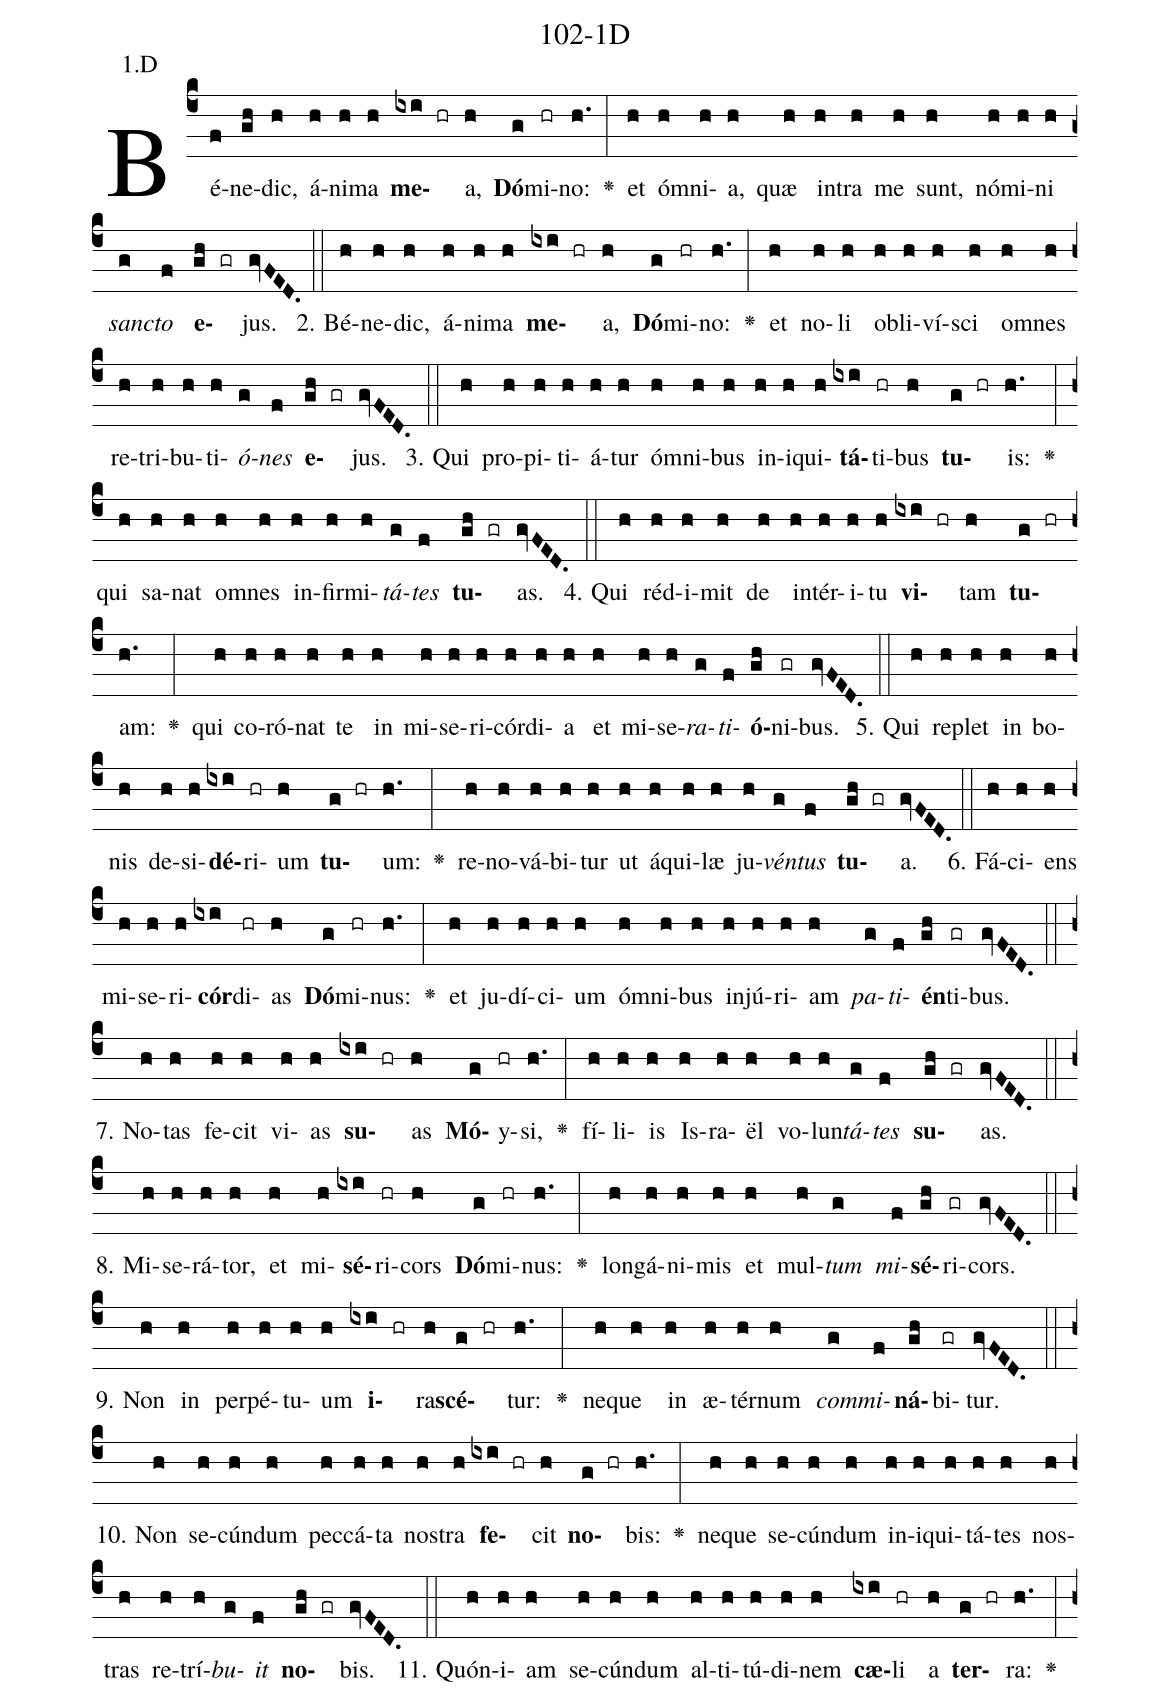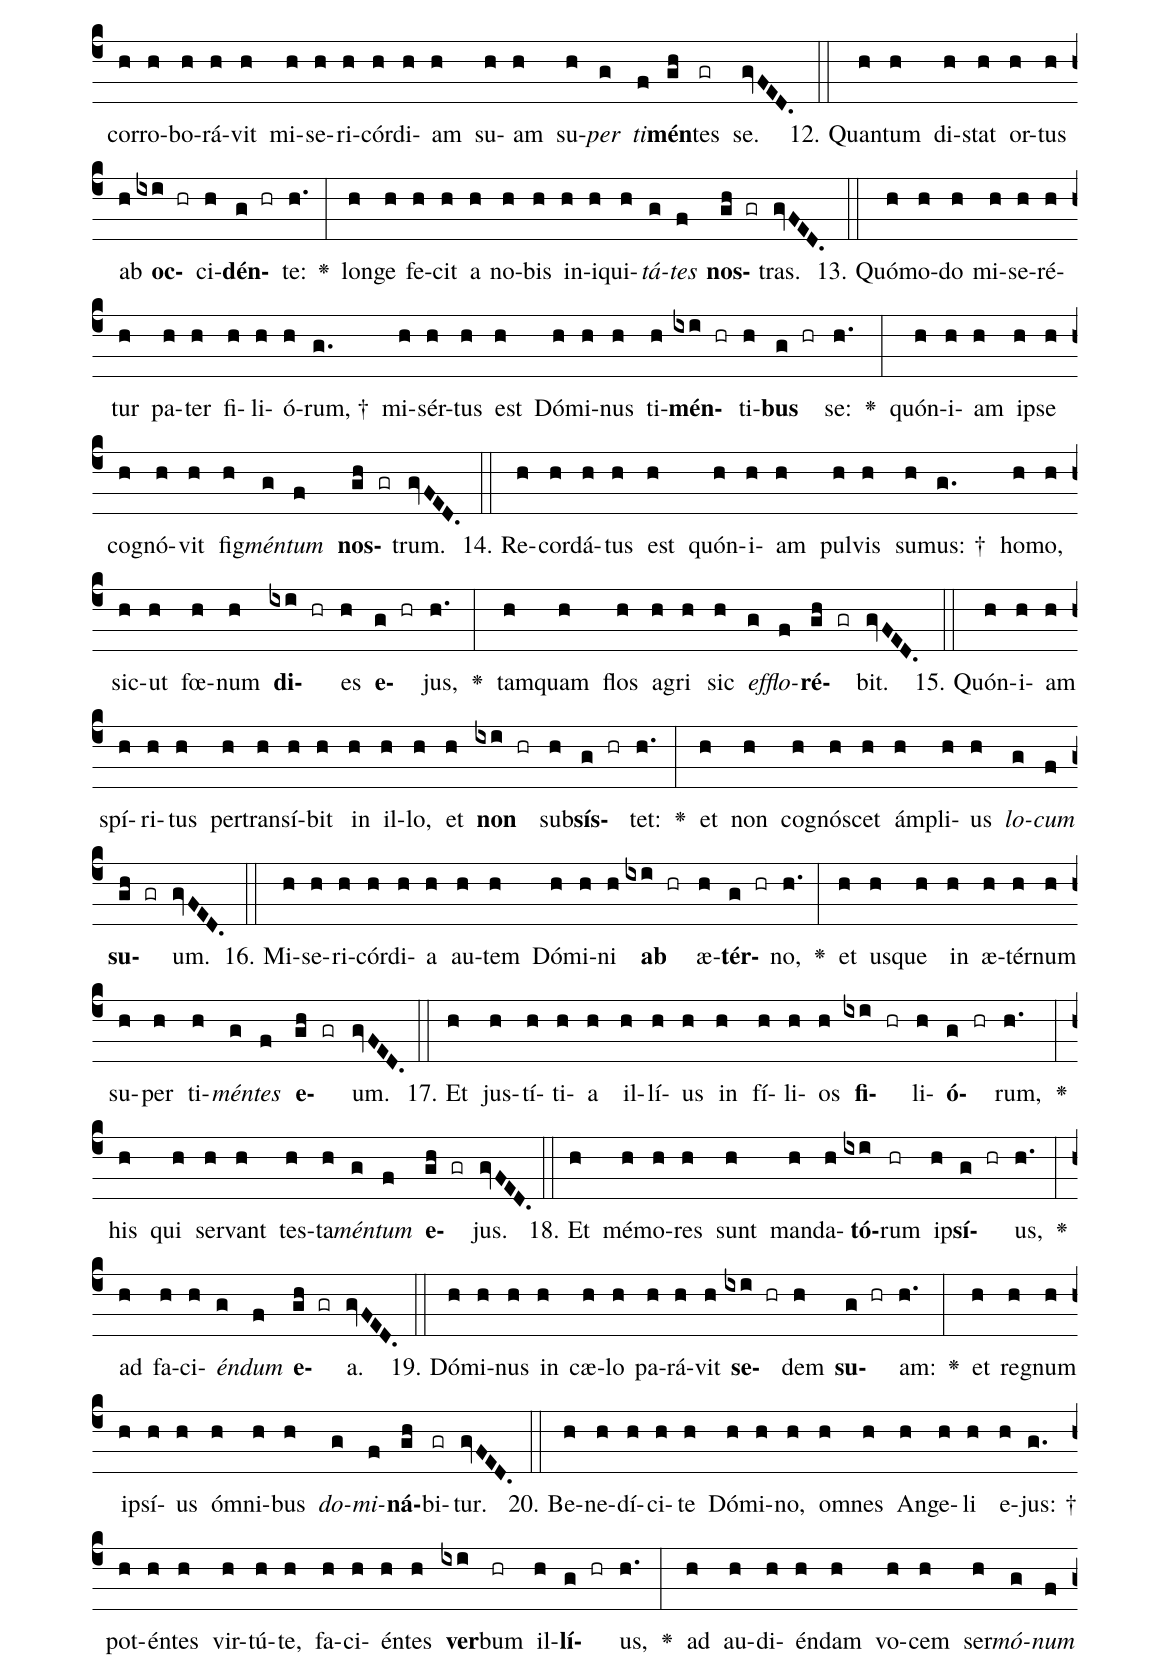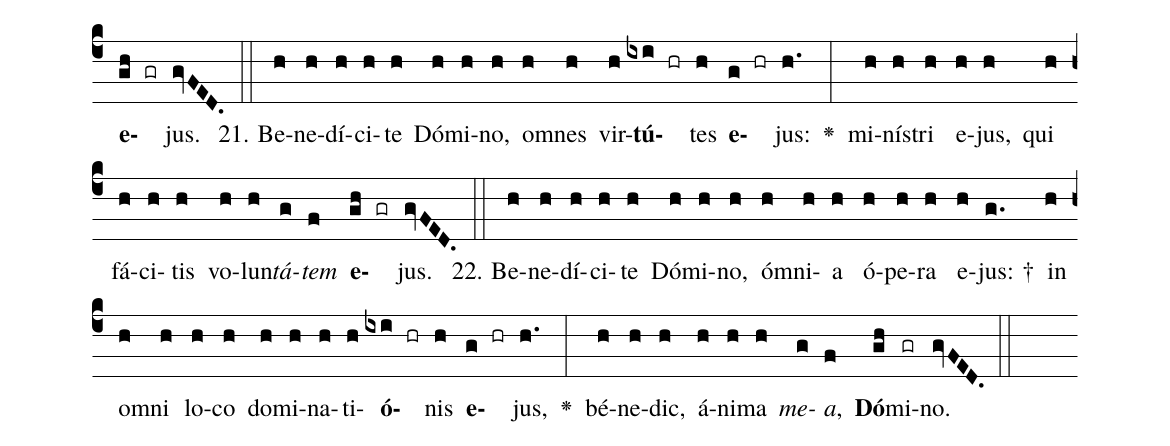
name: 102-1D;
annotation: 1.D;
%%
(c4)Bé(f)ne(gh)dic,(h) á(h)ni(h)ma(h) <b>me</b>(ixi hr)a,(h) <b>Dó</b>(g)mi(hr)no:(h.) <v>\greheightstar</v>(:) et(h) óm(h)ni(h)a,(h) quæ(h) in(h)tra(h) me(h) sunt,(h) nó(h)mi(h)ni(h) <i>sanc</i>(g)<i>to</i>(f) <b>e</b>(gh gr)jus.(gvFED.) (::)
2. Bé(h)ne(h)dic,(h) á(h)ni(h)ma(h) <b>me</b>(ixi hr)a,(h) <b>Dó</b>(g)mi(hr)no:(h.) <v>\greheightstar</v>(:) et(h) no(h)li(h) ob(h)li(h)ví(h)sci(h) om(h)nes(h) re(h)tri(h)bu(h)ti(h)<i>ó</i>(g)<i>nes</i>(f) <b>e</b>(gh gr)jus.(gvFED.) (::)
3. Qui(h) pro(h)pi(h)ti(h)á(h)tur(h) óm(h)ni(h)bus(h) in(h)i(h)qui(h)<b>tá</b>(ixi)ti(hr)bus(h) <b>tu</b>(g hr)is:(h.) <v>\greheightstar</v>(:) qui(h) sa(h)nat(h) om(h)nes(h) in(h)fir(h)mi(h)<i>tá</i>(g)<i>tes</i>(f) <b>tu</b>(gh gr)as.(gvFED.) (::)
4. Qui(h) réd(h)i(h)mit(h) de(h) in(h)tér(h)i(h)tu(h) <b>vi</b>(ixi hr)tam(h) <b>tu</b>(g hr)am:(h.) <v>\greheightstar</v>(:) qui(h) co(h)ró(h)nat(h) te(h) in(h) mi(h)se(h)ri(h)cór(h)di(h)a(h) et(h) mi(h)se(h)<i>ra</i>(g)<i>ti</i>(f)<b>ó</b>(gh)ni(gr)bus.(gvFED.) (::)
5. Qui(h) re(h)plet(h) in(h) bo(h)nis(h) de(h)si(h)<b>dé</b>(ixi)ri(hr)um(h) <b>tu</b>(g hr)um:(h.) <v>\greheightstar</v>(:) re(h)no(h)vá(h)bi(h)tur(h) ut(h) á(h)qui(h)læ(h) ju(h)<i>vén</i>(g)<i>tus</i>(f) <b>tu</b>(gh gr)a.(gvFED.) (::)
6. Fá(h)ci(h)ens(h) mi(h)se(h)ri(h)<b>cór</b>(ixi)di(hr)as(h) <b>Dó</b>(g)mi(hr)nus:(h.) <v>\greheightstar</v>(:) et(h) ju(h)dí(h)ci(h)um(h) óm(h)ni(h)bus(h) in(h)jú(h)ri(h)am(h) <i>pa</i>(g)<i>ti</i>(f)<b>én</b>(gh)ti(gr)bus.(gvFED.) (::)
7. No(h)tas(h) fe(h)cit(h) vi(h)as(h) <b>su</b>(ixi hr)as(h) <b>Mó</b>(g)y(hr)si,(h.) <v>\greheightstar</v>(:) fí(h)li(h)is(h) Is(h)ra(h)ël(h) vo(h)lun(h)<i>tá</i>(g)<i>tes</i>(f) <b>su</b>(gh gr)as.(gvFED.) (::)
8. Mi(h)se(h)rá(h)tor,(h) et(h) mi(h)<b>sé</b>(ixi)ri(hr)cors(h) <b>Dó</b>(g)mi(hr)nus:(h.) <v>\greheightstar</v>(:) long(h)á(h)ni(h)mis(h) et(h) mul(h)<i>tum</i>(g) <i>mi</i>(f)<b>sé</b>(gh)ri(gr)cors.(gvFED.) (::)
9. Non(h) in(h) per(h)pé(h)tu(h)um(h) <b>i</b>(ixi hr)ra(h)<b>scé</b>(g hr)tur:(h.) <v>\greheightstar</v>(:) ne(h)que(h) in(h) æ(h)tér(h)num(h) <i>com</i>(g)<i>mi</i>(f)<b>ná</b>(gh)bi(gr)tur.(gvFED.) (::)
10. Non(h) se(h)cún(h)dum(h) pec(h)cá(h)ta(h) nos(h)tra(h) <b>fe</b>(ixi hr)cit(h) <b>no</b>(g hr)bis:(h.) <v>\greheightstar</v>(:) ne(h)que(h) se(h)cún(h)dum(h) in(h)i(h)qui(h)tá(h)tes(h) nos(h)tras(h) re(h)trí(h)<i>bu</i>(g)<i>it</i>(f) <b>no</b>(gh gr)bis.(gvFED.) (::)
11. Quón(h)i(h)am(h) se(h)cún(h)dum(h) al(h)ti(h)tú(h)di(h)nem(h) <b>cæ</b>(ixi)li(hr) a(h) <b>ter</b>(g hr)ra:(h.) <v>\greheightstar</v>(:) cor(h)ro(h)bo(h)rá(h)vit(h) mi(h)se(h)ri(h)cór(h)di(h)am(h) su(h)am(h) su(h)<i>per</i>(g) <i>ti</i>(f)<b>mén</b>(gh)tes(gr) se.(gvFED.) (::)
12. Quan(h)tum(h) di(h)stat(h) or(h)tus(h) ab(h) <b>oc</b>(ixi hr)ci(h)<b>dén</b>(g hr)te:(h.) <v>\greheightstar</v>(:) lon(h)ge(h) fe(h)cit(h) a(h) no(h)bis(h) in(h)i(h)qui(h)<i>tá</i>(g)<i>tes</i>(f) <b>nos</b>(gh gr)tras.(gvFED.) (::)
13. Quó(h)mo(h)do(h) mi(h)se(h)ré(h)tur(h) pa(h)ter(h) fi(h)li(h)ó(h)rum, †(g.) mi(h)sér(h)tus(h) est(h) Dó(h)mi(h)nus(h) ti(h)<b>mén</b>(ixi hr)ti(h)<b>bus</b>(g hr) se:(h.) <v>\greheightstar</v>(:) quón(h)i(h)am(h) ip(h)se(h) co(h)gnó(h)vit(h) fig(h)<i>mén</i>(g)<i>tum</i>(f) <b>nos</b>(gh gr)trum.(gvFED.) (::)
14. Re(h)cor(h)dá(h)tus(h) est(h) quón(h)i(h)am(h) pul(h)vis(h) su(h)mus: †(g.) ho(h)mo,(h) sic(h)ut(h) fœ(h)num(h) <b>di</b>(ixi hr)es(h) <b>e</b>(g hr)jus,(h.) <v>\greheightstar</v>(:) tam(h)quam(h) flos(h) a(h)gri(h) sic(h) <i>ef</i>(g)<i>flo</i>(f)<b>ré</b>(gh gr)bit.(gvFED.) (::)
15. Quón(h)i(h)am(h) spí(h)ri(h)tus(h) per(h)trans(h)í(h)bit(h) in(h) il(h)lo,(h) et(h) <b>non</b>(ixi hr) sub(h)<b>sís</b>(g hr)tet:(h.) <v>\greheightstar</v>(:) et(h) non(h) co(h)gnó(h)scet(h) ám(h)pli(h)us(h) <i>lo</i>(g)<i>cum</i>(f) <b>su</b>(gh gr)um.(gvFED.) (::)
16. Mi(h)se(h)ri(h)cór(h)di(h)a(h) au(h)tem(h) Dó(h)mi(h)ni(h) <b>ab</b>(ixi hr) æ(h)<b>tér</b>(g hr)no,(h.) <v>\greheightstar</v>(:) et(h) us(h)que(h) in(h) æ(h)tér(h)num(h) su(h)per(h) ti(h)<i>mén</i>(g)<i>tes</i>(f) <b>e</b>(gh gr)um.(gvFED.) (::)
17. Et(h) jus(h)tí(h)ti(h)a(h) il(h)lí(h)us(h) in(h) fí(h)li(h)os(h) <b>fi</b>(ixi hr)li(h)<b>ó</b>(g hr)rum,(h.) <v>\greheightstar</v>(:) his(h) qui(h) ser(h)vant(h) tes(h)ta(h)<i>mén</i>(g)<i>tum</i>(f) <b>e</b>(gh gr)jus.(gvFED.) (::)
18. Et(h) mé(h)mo(h)res(h) sunt(h) man(h)da(h)<b>tó</b>(ixi)rum(hr) ip(h)<b>sí</b>(g hr)us,(h.) <v>\greheightstar</v>(:) ad(h) fa(h)ci(h)<i>én</i>(g)<i>dum</i>(f) <b>e</b>(gh gr)a.(gvFED.) (::)
19. Dó(h)mi(h)nus(h) in(h) cæ(h)lo(h) pa(h)rá(h)vit(h) <b>se</b>(ixi hr)dem(h) <b>su</b>(g hr)am:(h.) <v>\greheightstar</v>(:) et(h) re(h)gnum(h) ip(h)sí(h)us(h) óm(h)ni(h)bus(h) <i>do</i>(g)<i>mi</i>(f)<b>ná</b>(gh)bi(gr)tur.(gvFED.) (::)
20. Be(h)ne(h)dí(h)ci(h)te(h) Dó(h)mi(h)no,(h) om(h)nes(h) An(h)ge(h)li(h) e(h)jus: †(g.) pot(h)én(h)tes(h) vir(h)tú(h)te,(h) fa(h)ci(h)én(h)tes(h) <b>ver</b>(ixi)bum(hr) il(h)<b>lí</b>(g hr)us,(h.) <v>\greheightstar</v>(:) ad(h) au(h)di(h)én(h)dam(h) vo(h)cem(h) ser(h)<i>mó</i>(g)<i>num</i>(f) <b>e</b>(gh gr)jus.(gvFED.) (::)
21. Be(h)ne(h)dí(h)ci(h)te(h) Dó(h)mi(h)no,(h) om(h)nes(h) vir(h)<b>tú</b>(ixi hr)tes(h) <b>e</b>(g hr)jus:(h.) <v>\greheightstar</v>(:) mi(h)nís(h)tri(h) e(h)jus,(h) qui(h) fá(h)ci(h)tis(h) vo(h)lun(h)<i>tá</i>(g)<i>tem</i>(f) <b>e</b>(gh gr)jus.(gvFED.) (::)
22. Be(h)ne(h)dí(h)ci(h)te(h) Dó(h)mi(h)no,(h) óm(h)ni(h)a(h) ó(h)pe(h)ra(h) e(h)jus: †(g.) in(h) om(h)ni(h) lo(h)co(h) do(h)mi(h)na(h)ti(h)<b>ó</b>(ixi hr)nis(h) <b>e</b>(g hr)jus,(h.) <v>\greheightstar</v>(:) bé(h)ne(h)dic,(h) á(h)ni(h)ma(h) <i>me</i>(g)<i>a</i>,(f) <b>Dó</b>(gh)mi(gr)no.(gvFED.) (::)
